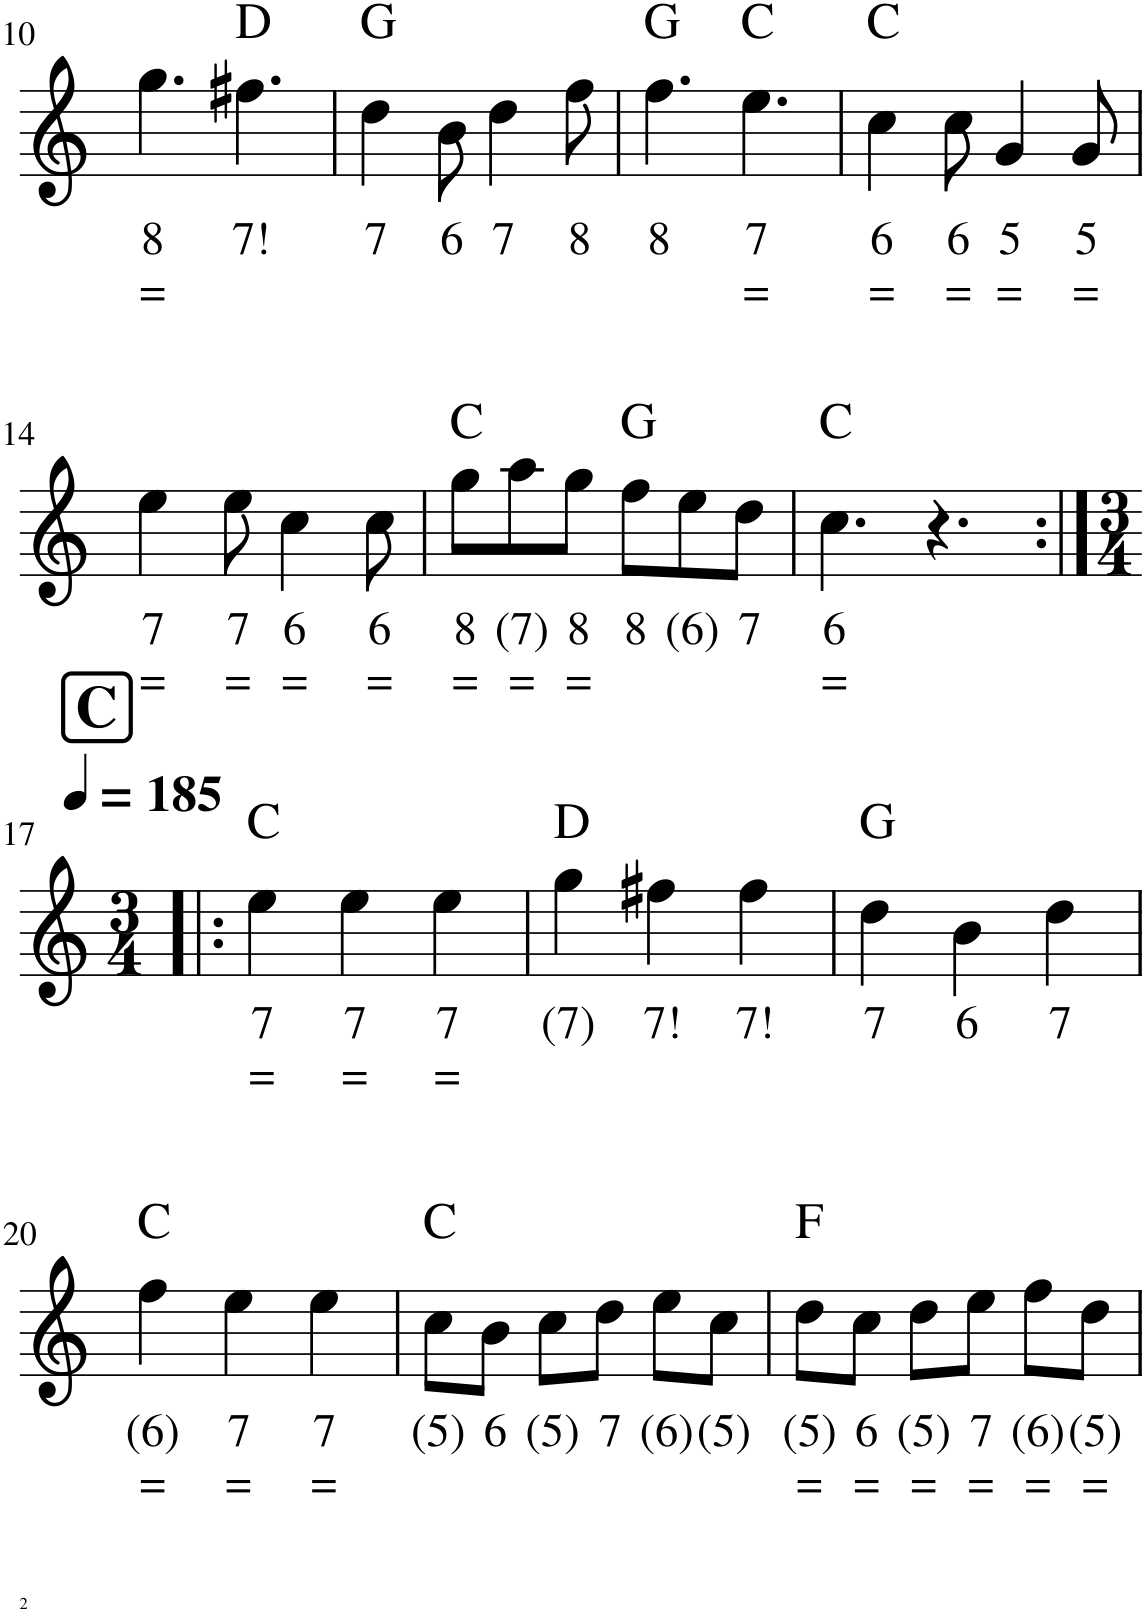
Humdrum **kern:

**kern	**text	**text	**harte
*part1	*part1	*part1	*part1
*staff1	*staff1	*staff1	*
*I"Piano, Contredans 4 in zesachtste	*	*	*
*I'Pno.	*	*	*
!!LO:PB:g=z
*clefG2	*	*	*
*k[]	*	*	*
*M6/8	*	*	*
=10	=10	=10	=10
!	!LO:LY:b	!LO:LY:b	!
4.gg\	8	=	.
!	!LO:LY:b	!	!
4.ff#X\	7!	.	D:maj
=11	=11	=11	=11
!	!LO:LY:b	!	!
4dd\	7	.	G:maj
!	!LO:LY:b	!	!
8b\	6	.	.
!	!LO:LY:b	!	!
4dd\	7	.	.
!	!LO:LY:b	!	!
8ff\	8	.	.
=12	=12	=12	=12
!	!LO:LY:b	!	!
4.ff\	8	.	G:maj
!	!LO:LY:b	!LO:LY:b	!
4.ee\	7	=	C:maj
=13	=13	=13	=13
!	!LO:LY:b	!LO:LY:b	!
4cc\	6	=	C:maj
!	!LO:LY:b	!LO:LY:b	!
8cc\	6	=	.
!	!LO:LY:b	!LO:LY:b	!
4g/	5	=	.
!	!LO:LY:b	!LO:LY:b	!
8g/	5	=	.
!!LO:LB:g=z
=14	=14	=14	=14
!	!LO:LY:b	!LO:LY:b	!
4ee\	7	=	.
!	!LO:LY:b	!LO:LY:b	!
8ee\	7	=	.
!	!LO:LY:b	!LO:LY:b	!
4cc\	6	=	.
!	!LO:LY:b	!LO:LY:b	!
8cc\	6	=	.
=15	=15	=15	=15
!	!LO:LY:b	!LO:LY:b	!
8gg\L	8	=	C:maj
!	!LO:LY:b	!LO:LY:b	!
8aa\	(7)	=	.
!	!LO:LY:b	!LO:LY:b	!
8gg\J	8	=	.
!	!LO:LY:b	!	!
8ff\L	8	.	G:maj
!	!LO:LY:b	!	!
8ee\	(6)	.	.
!	!LO:LY:b	!	!
8dd\J	7	.	.
=16	=16	=16	=16
!	!LO:LY:b	!LO:LY:b	!
4.cc\	6	=	C:maj
4.r	.	.	.
!!LO:LB:g=z
=17:|!|:	=17:|!|:	=17:|!|:	=17:|!|:
!!LO:REH:place=s1:a:B:cj:fs=14:t=C
*M3/4	*	*	*
*MM185	*	*	*
!	!LO:LY:b	!LO:LY:b	!
4ee\	7	=	C:maj
!	!LO:LY:b	!LO:LY:b	!
4ee\	7	=	.
!	!LO:LY:b	!LO:LY:b	!
4ee\	7	=	.
=18	=18	=18	=18
!	!LO:LY:b	!	!
4gg\	(7)	.	D:maj
!	!LO:LY:b	!	!
4ff#X\	7!	.	.
!	!LO:LY:b	!	!
4ff#\	7!	.	.
=19	=19	=19	=19
!	!LO:LY:b	!	!
4dd\	7	.	G:maj
!	!LO:LY:b	!	!
4b\	6	.	.
!	!LO:LY:b	!	!
4dd\	7	.	.
!!LO:LB:g=z
=20	=20	=20	=20
!	!LO:LY:b	!LO:LY:b	!
4ff\	(6)	=	C:maj
!	!LO:LY:b	!LO:LY:b	!
4ee\	7	=	.
!	!LO:LY:b	!LO:LY:b	!
4ee\	7	=	.
=21	=21	=21	=21
!	!LO:LY:b	!	!
8cc\L	(5)	.	C:maj
!	!LO:LY:b	!	!
8b\J	6	.	.
!	!LO:LY:b	!	!
8cc\L	(5)	.	.
!	!LO:LY:b	!	!
8dd\J	7	.	.
!	!LO:LY:b	!	!
8ee\L	(6)	.	.
!	!LO:LY:b	!	!
8cc\J	(5)	.	.
=22	=22	=22	=22
!	!LO:LY:b	!LO:LY:b	!
8dd\L	(5)	=	F:maj
!	!LO:LY:b	!LO:LY:b	!
8cc\J	6	=	.
!	!LO:LY:b	!LO:LY:b	!
8dd\L	(5)	=	.
!	!LO:LY:b	!LO:LY:b	!
8ee\J	7	=	.
!	!LO:LY:b	!LO:LY:b	!
8ff\L	(6)	=	.
!	!LO:LY:b	!LO:LY:b	!
8dd\J	(5)	=	.
=	=	=	=
*-	*-	*-	*-
